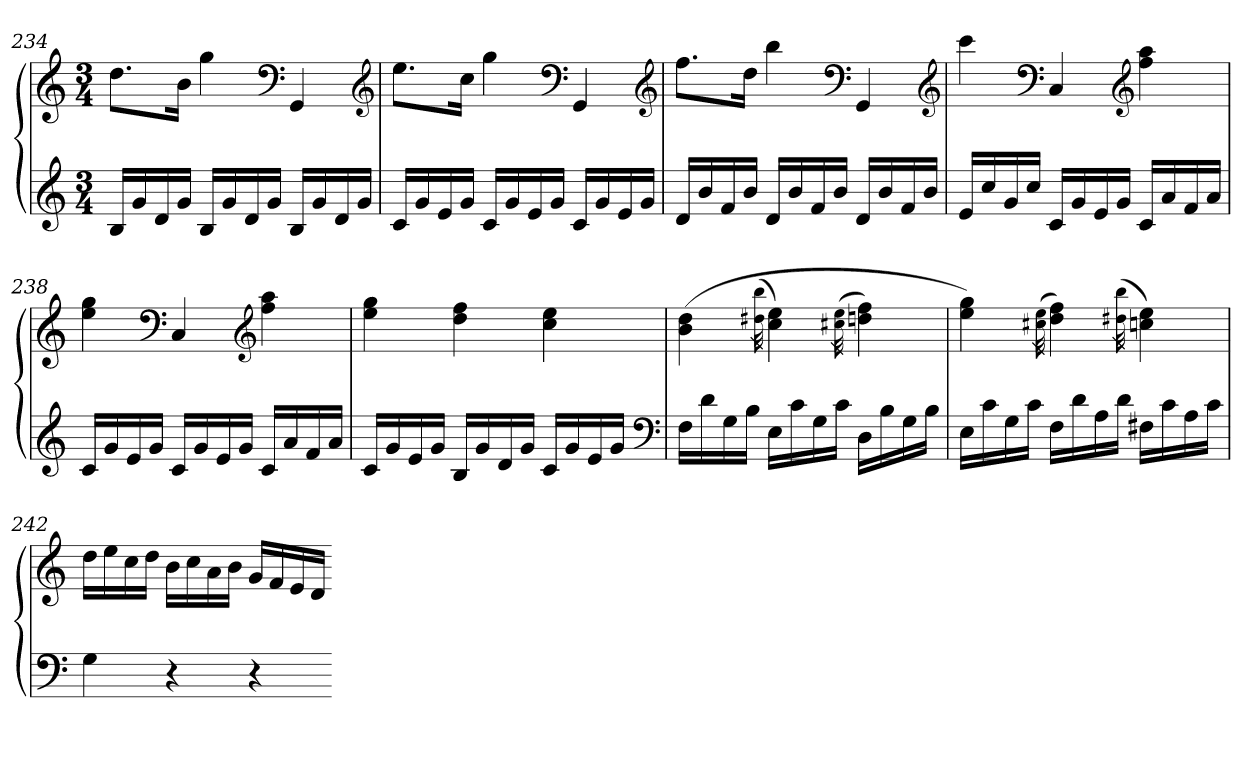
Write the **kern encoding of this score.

**kern	**kern
*part1	*part1
*staff2	*staff1
*clefG2	*clefG2
*k[]	*k[]
*C:	*C:
*M3/4	*M3/4
=234	=234
16BLL	8.ddL
16g	.
16d	.
16gJJ	16bJk
16BLL	4gg
16g	.
16d	.
16gJJ	.
*	*clefF4
16BLL	4GG
16g	.
16d	.
16gJJ	.
*	*clefG2
=235	=235
16cLL	8.eeL
16g	.
16e	.
16gJJ	16ccJk
16cLL	4gg
16g	.
16e	.
16gJJ	.
*	*clefF4
16cLL	4GG
16g	.
16e	.
16gJJ	.
*	*clefG2
=236	=236
16dLL	8.ffL
16b	.
16f	.
16bJJ	16ddJk
16dLL	4bb
16b	.
16f	.
16bJJ	.
*	*clefF4
16dLL	4GG
16b	.
16f	.
16bJJ	.
*	*clefG2
=237	=237
16eLL	4ccc
16cc	.
16g	.
16ccJJ	.
*	*clefF4
16cLL	4C
16g	.
16e	.
16gJJ	.
*	*clefG2
16cLL	4ff 4aa
16a	.
16f	.
16aJJ	.
=238	=238
16cLL	4ee 4gg
16g	.
16e	.
16gJJ	.
*	*clefF4
16cLL	4C
16g	.
16e	.
16gJJ	.
*	*clefG2
16cLL	4ff 4aa
16a	.
16f	.
16aJJ	.
=239	=239
16cLL	4ee 4gg
16g	.
16e	.
16gJJ	.
16BLL	4dd 4ff
16g	.
16d	.
16gJJ	.
16cLL	4cc 4ee
16g	.
16e	.
16gJJ	.
*clefF4	*
=240	=240
16FLL	(4b 4dd
16d	.
16G	.
16BJJ	.
.	(32qdd#X 32qbb
16ELL	4cc 4ee)
16c	.
16G	.
16cJJ	.
.	(32qcc#X 32qee
16DLL	4ddn 4ff)
16B	.
16G	.
16BJJ	.
=241	=241
16ELL	4ee 4gg)
16c	.
16G	.
16cJJ	.
.	(32qcc#X 32qee
16FLL	4dd 4ff)
16d	.
16A	.
16dJJ	.
.	(32qdd#X 32qbb
16F#XLL	4ccn 4ee)
16c	.
16A	.
16cJJ	.
=242	=242
4G	16ddLL
.	16ee
.	16cc
.	16ddJJ
4r	16bLL
.	16cc
.	16a
.	16bJJ
4r	16gLL
.	16f
.	16e
.	16dJJ
=-	=-
*-	*-
